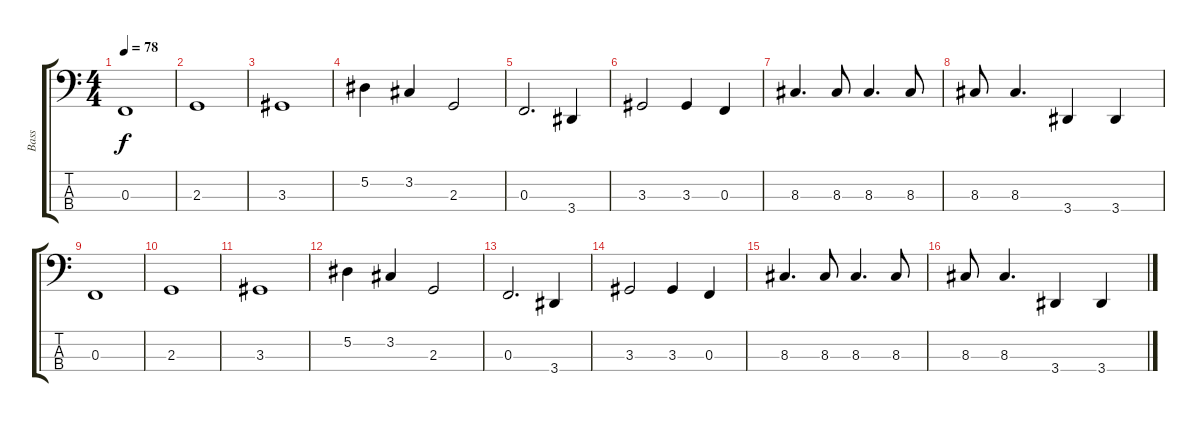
\track ("Bass" "Bass") {instrument electricbasspick}
\staff {score tabs}
\tuning (Eb2 Bb1 F1 C1) {hide}
\ts (4 4)
\tempo 78
\clef f4
\ks c
0.3.1{dy f} |
2.3.1 |
3.3.1 |
5.2.4 3.2.4 2.3.2 |
0.3.2{d} 3.4.4 |
3.3.2 3.3.4 0.3.4 |
8.3.4{d} 8.3.8 8.3.4{d} 8.3.8 |
8.3.8 8.3.4{d} 3.4.4 3.4.4 |
0.3.1 |
2.3.1 |
3.3.1 |
5.2.4 3.2.4 2.3.2 |
0.3.2{d} 3.4.4 |
3.3.2 3.3.4 0.3.4 |
8.3.4{d} 8.3.8 8.3.4{d} 8.3.8 |
8.3.8 8.3.4{d} 3.4.4 3.4.4
